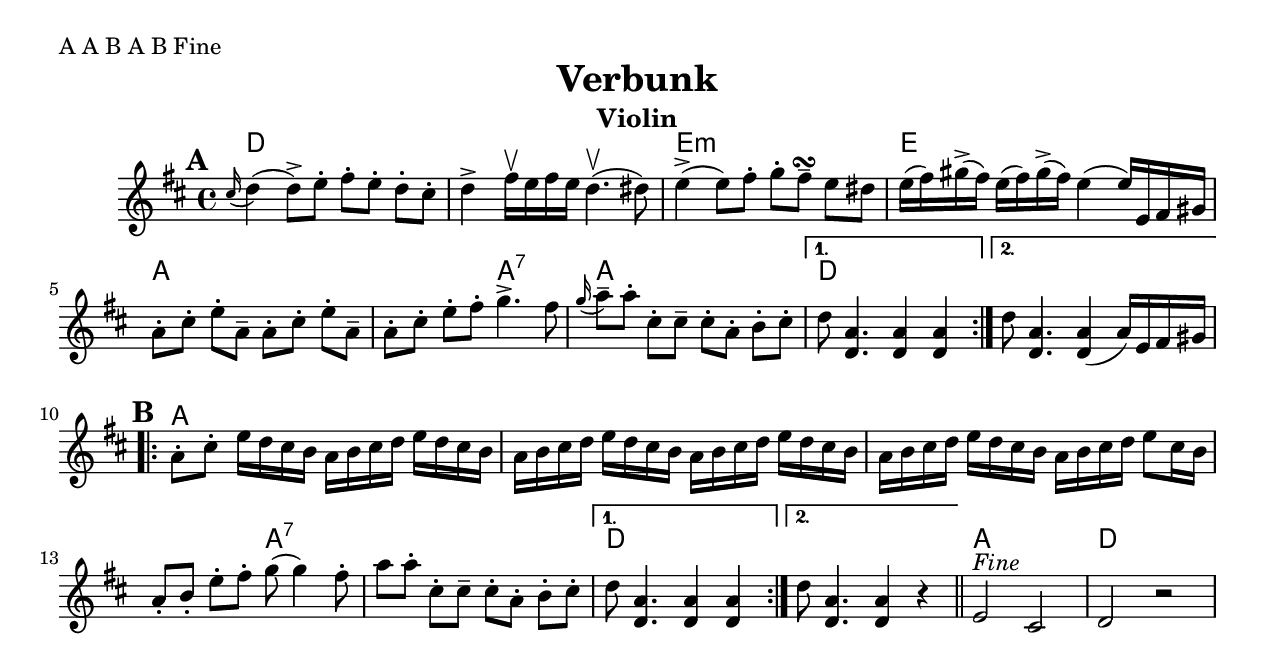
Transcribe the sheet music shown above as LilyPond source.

\version "2.18.0"
\include "english.ly"
\paper{
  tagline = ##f
  print-all-headers = ##t
  #(set-paper-size "letter")
}
date = #(strftime "%d-%m-%Y" (localtime (current-time)))

%\markup{ \italic{ " Updated " \date  }  }

\markup{ A A B A B Fine}

global = {
  \clef treble
  \key d \major
  \time 4/4
  \set Score.markFormatter = #format-mark-box-alphabet
}

%#################################### Melody ########################
diddle = { a16 b cs d e d cs b }

melody = \relative c'' {
  \global
  %\partial 16*3 a16 d f   %lead in notes

  \repeat volta 2{
    \mark \default
    \grace cs16 (d4)(d8->) e -.fs-. [e-.] d-. [cs-.]|
    d4-> fs16\upbow e fs e d4.\upbow(ds8)
    e4->(e8) fs-. g-. fs--\turn e [ds]|
    e16(fs) gs->(fs) e16(fs) gs->(fs)  e4(e16) e, fs gs|

    a8-. cs-. e-. [a, --]  a8-. cs-. e-. [a, --]
    a8-. cs-. e-. [fs-.] g4.-> fs8
    \grace g16(a8--) a-. cs,-. [cs --] cs-. a-. b-.[cs-.]

  }
  \alternative {
    {  d8 <a d,>4.  <a d,>4 <a d,>}
    {  d8 <a d,>4.  <a d,>4 (a16) e fs gs}
  }

  \repeat volta 2{
    \mark \default
    a8-. cs-. e16 d cs b \diddle
    \diddle \diddle
    \diddle a16 b cs d e8 cs16 b |  %add a slur
    a8-. [b-.]  e-. [fs-.] g(g4) fs8-.|
    a8 a-. cs,-. [cs --] cs-. a-. b-.[cs-.]



  }
  \alternative {
    { d8 <a d,>4.  <a d,>4 <a d,>}
    { d8 <a d,>4.  <a d,>4 r }
  }
  \bar"||"
  e2^\markup{\italic{Fine}} cs
  d2 r
}
%################################# Lyrics #####################
%\addlyrics{  }
%################################# Chords #######################
harmonies = \chordmode {
  d1*2
  e1:m
  e1
  a2*3
  a2:7
  a1
  d1*2
  %b
  a2*7
  a2*3:7
  d1*2
  a1
  d1
}

\score {
  <<
    \new ChordNames {
      \set chordChanges = ##f
      \harmonies
    }
    \new Staff
    \melody
  >>
  \header{
    title= "Verbunk"
    subtitle=""
    composer= ""
    instrument = "Violin"
    arranger= ""
  }
  \layout{indent = 1.0\cm}
  \midi {
    \tempo 4 = 120

    % \midi { }
  }
}
%{
% more verses:
\markup{}
\markup {
  \fill-line {
    \hspace #0.1 % distance from left margin
    \column {
      \line { "1."
	\column {
	  ""
	}
      }
      \hspace #0.2 % vertical distance between verses
      \line { "2."
	\column {
	 ""
	}
      }
    }
    \hspace #0.1  % horiz. distance between columns
    \column {
      \line { "3."
	\column {
	  ""
	}
      }
      \hspace #0.2 % distance between verses
      \line { "4."
	\column {
	 ""
	}
      }
    }
    \hspace #0.1 % distance to right margin
  }
}

%}
